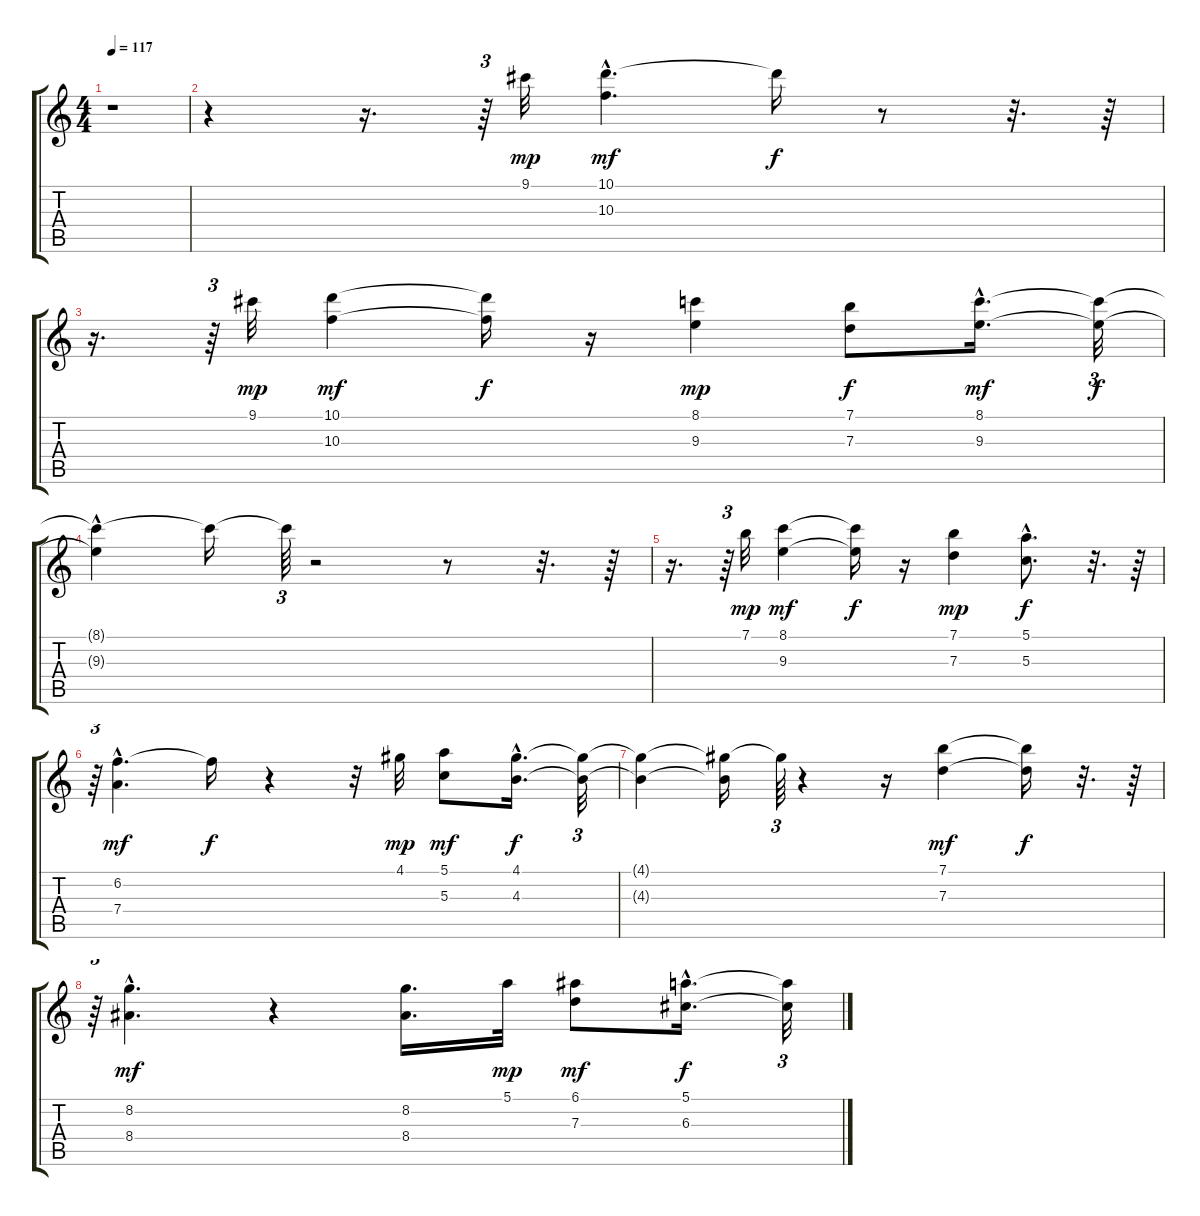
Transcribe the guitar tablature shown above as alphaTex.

\track "" {instrument acousticguitarnylon}
\staff {score tabs}
\tuning (E4 B3 G3 D3 A2 E2) {hide}
\ts (4 4)
\tempo 117
\clef g2
\ks c
r.1{dy mp} |
r.4 r.16{d} r.64{tu (3 2)} 9.1.32 (10.1{hac} 10.3).4{d dy mf} 10.1{t}.16{dy f} r.8 r.32{d} r.64 |
r.16{d} r.64{tu (3 2)} 9.1.32{dy mp} (10.1 10.3).4{dy mf} (10.1{t} 10.3{t}).16{dy f} r.16 (8.1 9.3).4{dy mp} (7.1 7.3).8{dy f} (8.1{hac} 9.3{hac}).16{d dy mf} (8.1{t} 9.3{t}).32{tu (3 2) dy f} |
(8.1{t} 9.3{hac t}).4 8.1{t}.16 8.1{t}.64{tu (3 2)} r.2 r.8 r.32{d} r.64 |
r.16{d} r.64{tu (3 2)} 7.1.32{dy mp} (8.1 9.3).4{dy mf} (8.1{t} 9.3{t}).16{dy f} r.16 (7.1 7.3).4{dy mp} (5.1{hac} 5.3{hac}).8{d dy f} r.32{d} r.64 |
r.64{tu (3 2)} (6.2{hac} 7.4{hac}).4{d dy mf} 6.2{t}.16{dy f} r.4 r.32 4.1.32{dy mp} (5.1 5.3).8{dy mf} (4.1{hac} 4.3{hac}).16{d dy f} (4.1{t} 4.3{t}).32{tu (3 2)} |
(4.1{t} 4.3{t}).4 (4.1{t} 4.3{t}).16 4.1{t}.64{tu (3 2)} r.4 r.16 (7.1 7.3).4{dy mf} (7.1{t} 7.3{t}).16{dy f} r.32{d} r.64 |
r.64{tu (3 2)} (8.2{hac} 8.4).4{d dy mf} r.4 (8.2 8.4).16{d} 5.1.32{dy mp} (6.1 7.3).8{dy mf} (5.1{hac} 6.3{hac}).16{d dy f} (5.1{t} 6.3{t}).32{tu (3 2)}
